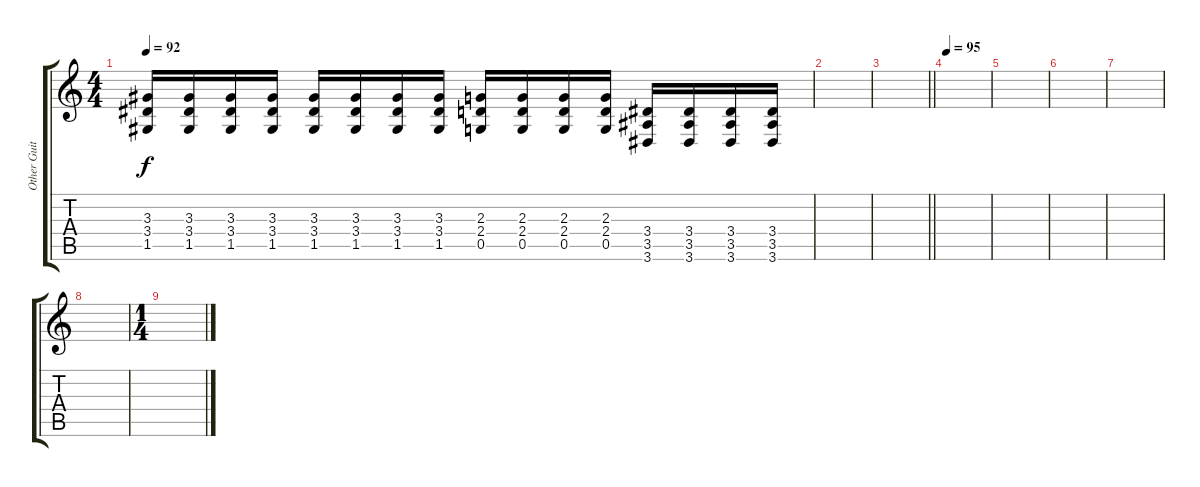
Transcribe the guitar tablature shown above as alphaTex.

\track ("Other Guitar 2 (Studio)" "Other Guit") {instrument electricbasspick}
\staff {score tabs}
\tuning (D4 A3 F3 C3 G2 C2) {hide}
\ts (4 4)
\tempo 92
\clef g2
\ks c
(3.3 3.4 1.5).16{dy f} (3.3 3.4 1.5).16 (3.3 3.4 1.5).16 (3.3 3.4 1.5).16 (3.3 3.4 1.5).16 (3.3 3.4 1.5).16 (3.3 3.4 1.5).16 (3.3 3.4 1.5).16 (2.3 2.4 0.5).16 (2.3 2.4 0.5).16 (2.3 2.4 0.5).16 (2.3 2.4 0.5).16 (3.4 3.5 3.6).16 (3.4 3.5 3.6).16 (3.4 3.5 3.6).16 (3.4 3.5 3.6).16 |
|
\barLineRight lightlight
|
\tempo 95
|
|
|
|
|
\ts (1 4)
